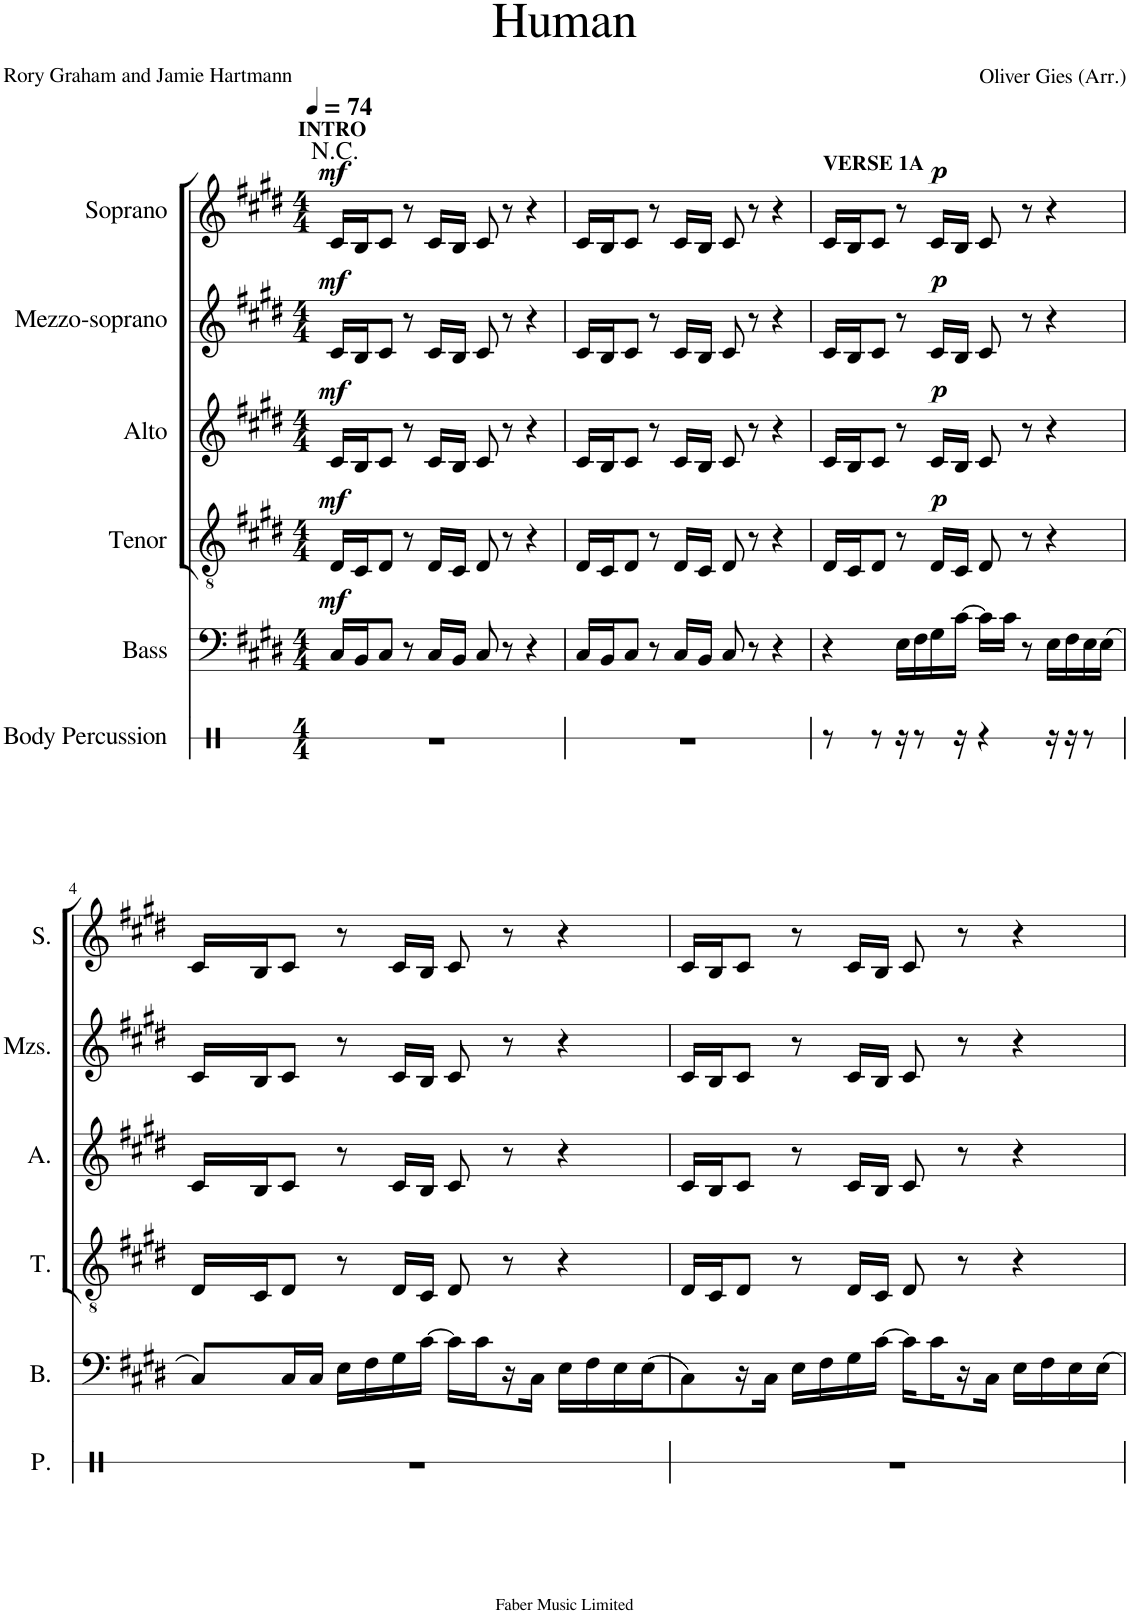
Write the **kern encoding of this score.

**kern	**kern	**dynam	**kern	**dynam	**kern	**dynam	**kern	**dynam	**kern	**dynam	**harte
*part6	*part5	*part5	*part4	*part4	*part3	*part3	*part2	*part2	*part1	*part1	*part1
*staff6	*staff5	*staff5	*staff4	*staff4	*staff3	*staff3	*staff2	*staff2	*staff1	*staff1	*
*I"Body Percussion	*I"Bass	*	*I"Tenor	*	*I"Alto	*	*I"Mezzo-soprano	*	*I"Soprano	*	*
*I'P.	*I'B.	*	*I'T.	*	*I'A.	*	*I'Mzs.	*	*I'S.	*	*
*stria1	*	*	*	*	*	*	*	*	*	*	*
*clefX	*clefF4	*	*clefGv2	*	*clefG2	*	*clefG2	*	*clefG2	*	*
*k[]	*k[f#c#g#d#]	*	*k[f#c#g#d#]	*	*k[f#c#g#d#]	*	*k[f#c#g#d#]	*	*k[f#c#g#d#]	*	*
*M4/4	*M4/4	*	*M4/4	*	*M4/4	*	*M4/4	*	*M4/4	*	*
*MM74	*MM74	*	*MM74	*	*MM74	*	*MM74	*	*MM74	*	*
=1	=1	=1	=1	=1	=1	=1	=1	=1	=1	=1	=1
!	!	!	!	!	!	!	!	!	!LO:TX:a:B:t=INTRO	!	!
!	!	!LO:DY:a	!	!LO:DY:a	!	!LO:DY:a	!	!LO:DY:a	!	!LO:DY:a	!LO:H:kt=N.C.
1r	16C#/LL	mf	16D#/LL	mf	16c#/LL	mf	16c#/LL	mf	16c#/LL	mf	N
.	16BB/J	.	16C#/J	.	16B/J	.	16B/J	.	16B/J	.	.
.	8C#/J	.	8D#/J	.	8c#/J	.	8c#/J	.	8c#/J	.	.
.	8r	.	8r	.	8r	.	8r	.	8r	.	.
.	16C#/LL	.	16D#/LL	.	16c#/LL	.	16c#/LL	.	16c#/LL	.	.
.	16BB/JJ	.	16C#/JJ	.	16B/JJ	.	16B/JJ	.	16B/JJ	.	.
.	8C#/	.	8D#/	.	8c#/	.	8c#/	.	8c#/	.	.
.	8r	.	8r	.	8r	.	8r	.	8r	.	.
.	4r	.	4r	.	4r	.	4r	.	4r	.	.
=2	=2	=2	=2	=2	=2	=2	=2	=2	=2	=2	=2
1r	16C#/LL	.	16D#/LL	.	16c#/LL	.	16c#/LL	.	16c#/LL	.	.
.	16BB/J	.	16C#/J	.	16B/J	.	16B/J	.	16B/J	.	.
.	8C#/J	.	8D#/J	.	8c#/J	.	8c#/J	.	8c#/J	.	.
.	8r	.	8r	.	8r	.	8r	.	8r	.	.
.	16C#/LL	.	16D#/LL	.	16c#/LL	.	16c#/LL	.	16c#/LL	.	.
.	16BB/JJ	.	16C#/JJ	.	16B/JJ	.	16B/JJ	.	16B/JJ	.	.
.	8C#/	.	8D#/	.	8c#/	.	8c#/	.	8c#/	.	.
.	8r	.	8r	.	8r	.	8r	.	8r	.	.
.	4r	.	4r	.	4r	.	4r	.	4r	.	.
=3	=3	=3	=3	=3	=3	=3	=3	=3	=3	=3	=3
!	!	!	!	!	!	!	!	!	!LO:TX:a:B:t=VERSE 1A	!	!
8r	4r	.	16D#/LL	.	16c#/LL	.	16c#/LL	.	16c#/LL	.	.
.	.	.	16C#/J	.	16B/J	.	16B/J	.	16B/J	.	.
8r	.	.	8D#/J	.	8c#/J	.	8c#/J	.	8c#/J	.	.
16r	16E\LL	.	8r	.	8r	.	8r	.	8r	.	.
8r	16F#\	.	.	.	.	.	.	.	.	.	.
!	!	!	!	!LO:DY:a	!	!LO:DY:a	!	!LO:DY:a	!	!LO:DY:a	!
.	16G#\	.	16D#/LL	p	16c#/LL	p	16c#/LL	p	16c#/LL	p	.
16r	[16c#\JJ	.	16C#/JJ	.	16B/JJ	.	16B/JJ	.	16B/JJ	.	.
4r	16c#\LL]	.	8D#/	.	8c#/	.	8c#/	.	8c#/	.	.
.	16c#\JJ	.	.	.	.	.	.	.	.	.	.
.	8r	.	8r	.	8r	.	8r	.	8r	.	.
16r	16E\LL	.	4r	.	4r	.	4r	.	4r	.	.
16r	16F#\	.	.	.	.	.	.	.	.	.	.
8r	16E\	.	.	.	.	.	.	.	.	.	.
.	(16E\JJ	.	.	.	.	.	.	.	.	.	.
!!LO:LB:g=z
=4	=4	=4	=4	=4	=4	=4	=4	=4	=4	=4	=4
1r	8C#/L)	.	16D#/LL	.	16c#/LL	.	16c#/LL	.	16c#/LL	.	.
.	.	.	16C#/J	.	16B/J	.	16B/J	.	16B/J	.	.
.	16C#/L	.	8D#/J	.	8c#/J	.	8c#/J	.	8c#/J	.	.
.	16C#/JJ	.	.	.	.	.	.	.	.	.	.
.	16E\LL	.	8r	.	8r	.	8r	.	8r	.	.
.	16F#\	.	.	.	.	.	.	.	.	.	.
.	16G#\	.	16D#/LL	.	16c#/LL	.	16c#/LL	.	16c#/LL	.	.
.	[16c#\JJ	.	16C#/JJ	.	16B/JJ	.	16B/JJ	.	16B/JJ	.	.
.	16c#\LL]	.	8D#/	.	8c#/	.	8c#/	.	8c#/	.	.
.	16c#\J	.	.	.	.	.	.	.	.	.	.
.	16r	.	8r	.	8r	.	8r	.	8r	.	.
.	16C#\JL	.	.	.	.	.	.	.	.	.	.
.	16E\LL	.	4r	.	4r	.	4r	.	4r	.	.
.	16F#\	.	.	.	.	.	.	.	.	.	.
.	16E\	.	.	.	.	.	.	.	.	.	.
.	(16E\J	.	.	.	.	.	.	.	.	.	.
=5	=5	=5	=5	=5	=5	=5	=5	=5	=5	=5	=5
1r	8C#\)	.	16D#/LL	.	16c#/LL	.	16c#/LL	.	16c#/LL	.	.
.	.	.	16C#/J	.	16B/J	.	16B/J	.	16B/J	.	.
.	16r	.	8D#/J	.	8c#/J	.	8c#/J	.	8c#/J	.	.
.	16C#\JL	.	.	.	.	.	.	.	.	.	.
.	16E\LL	.	8r	.	8r	.	8r	.	8r	.	.
.	16F#\	.	.	.	.	.	.	.	.	.	.
.	16G#\	.	16D#/LL	.	16c#/LL	.	16c#/LL	.	16c#/LL	.	.
.	[16c#\JJ	.	16C#/JJ	.	16B/JJ	.	16B/JJ	.	16B/JJ	.	.
.	16c#\LL]	.	8D#/	.	8c#/	.	8c#/	.	8c#/	.	.
.	16c#\L	.	.	.	.	.	.	.	.	.	.
.	16r	.	8r	.	8r	.	8r	.	8r	.	.
.	16C#\JL	.	.	.	.	.	.	.	.	.	.
.	16E\LL	.	4r	.	4r	.	4r	.	4r	.	.
.	16F#\	.	.	.	.	.	.	.	.	.	.
.	16E\	.	.	.	.	.	.	.	.	.	.
.	16E\JJ	.	.	.	.	.	.	.	.	.	.
=	=	=	=	=	=	=	=	=	=	=	=
*-	*-	*-	*-	*-	*-	*-	*-	*-	*-	*-	*-
